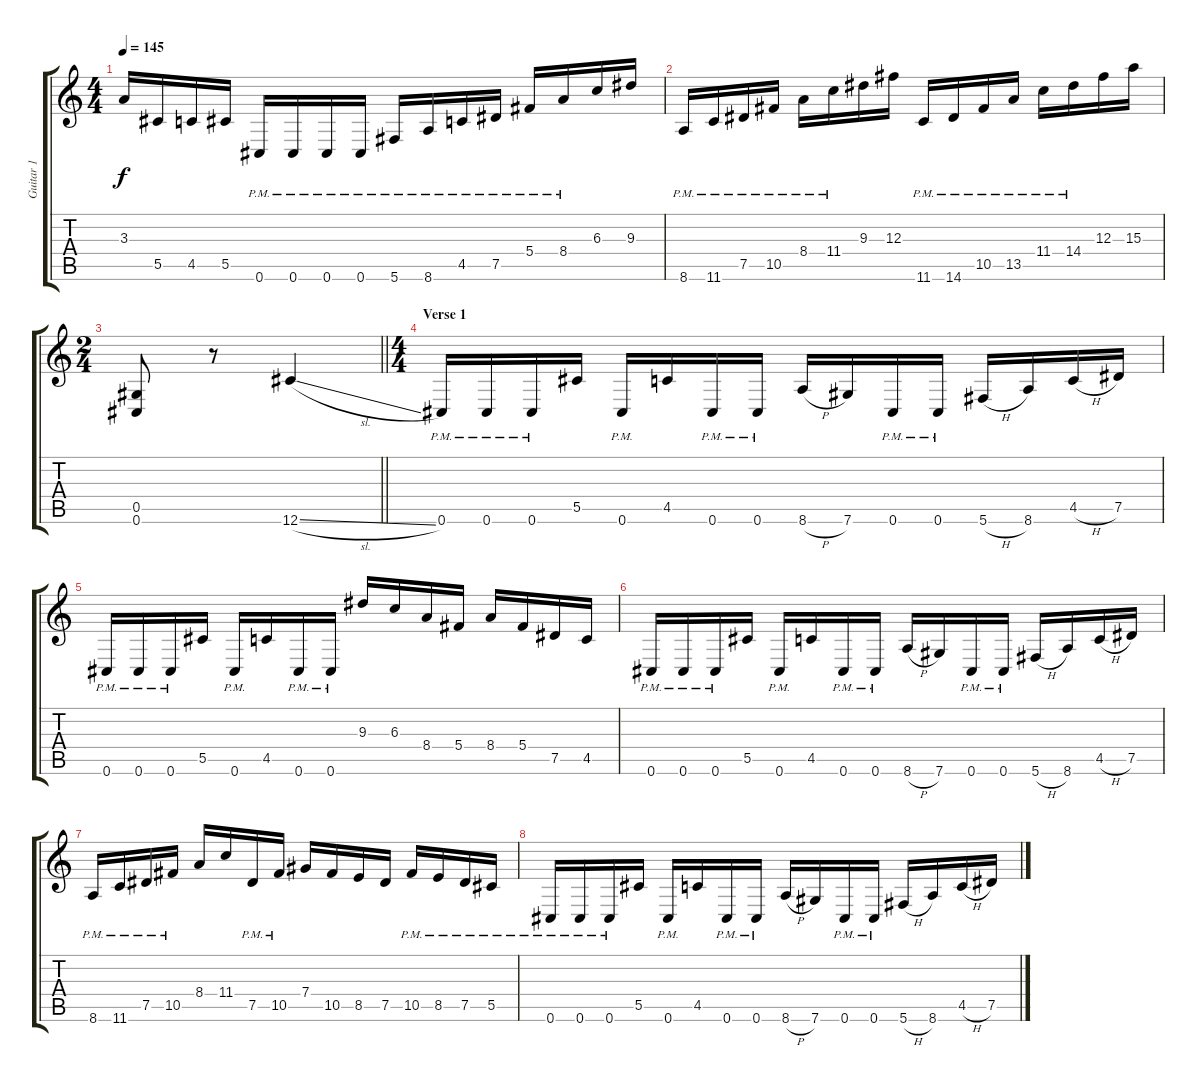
\track ("Guitar 1" "Guitar 1") {instrument distortionguitar}
\staff {score tabs}
\tuning (Eb4 Bb3 Gb3 Db3 Ab2 Db2) {hide}
\ts (4 4)
\tempo 145
\clef g2
\ks c
3.3.16{dy f} 5.5.16 4.5.16 5.5.16 0.6{pm}.16 0.6{pm}.16 0.6{pm}.16 0.6{pm}.16 5.6{pm}.16 8.6{pm}.16 4.5{pm}.16 7.5{pm}.16 5.4{pm}.16 8.4{pm}.16 6.3.16 9.3.16 |
8.6{pm}.16 11.6{pm}.16 7.5{pm}.16 10.5{pm}.16 8.4{pm}.16 11.4{pm}.16 9.3.16 12.3.16 11.6{pm}.16 14.6{pm}.16 10.5{pm}.16 13.5{pm}.16 11.4{pm}.16 14.4{pm}.16 12.3.16 15.3.16 |
\ts (2 4)
\barLineRight lightlight
(0.5 0.6).8 r.8 12.6{sl}.4 |
\ts (4 4)
\section ("" "Verse 1")
0.6{pm}.16 0.6{pm}.16 0.6{pm}.16 5.5.16 0.6{pm}.16 4.5.16 0.6{pm}.16 0.6{pm}.16 8.6{h}.16 7.6.16 0.6{pm}.16 0.6{pm}.16 5.6{h}.16 8.6.16 4.5{h}.16 7.5.16 |
0.6{pm}.16 0.6{pm}.16 0.6{pm}.16 5.5.16 0.6{pm}.16 4.5.16 0.6{pm}.16 0.6{pm}.16 9.3.16 6.3.16 8.4.16 5.4.16 8.4.16 5.4.16 7.5.16 4.5.16 |
0.6{pm}.16 0.6{pm}.16 0.6{pm}.16 5.5.16 0.6{pm}.16 4.5.16 0.6{pm}.16 0.6{pm}.16 8.6{h}.16 7.6.16 0.6{pm}.16 0.6{pm}.16 5.6{h}.16 8.6.16 4.5{h}.16 7.5.16 |
8.6{pm}.16 11.6{pm}.16 7.5{pm}.16 10.5{pm}.16 8.4.16 11.4.16 7.5{pm}.16 10.5{pm}.16 7.4.16 10.5.16 8.5.16 7.5.16 10.5{pm}.16 8.5{pm}.16 7.5{pm}.16 5.5{pm}.16 |
0.6{pm}.16 0.6{pm}.16 0.6{pm}.16 5.5.16 0.6{pm}.16 4.5.16 0.6{pm}.16 0.6{pm}.16 8.6{h}.16 7.6.16 0.6{pm}.16 0.6{pm}.16 5.6{h}.16 8.6.16 4.5{h}.16 7.5.16
